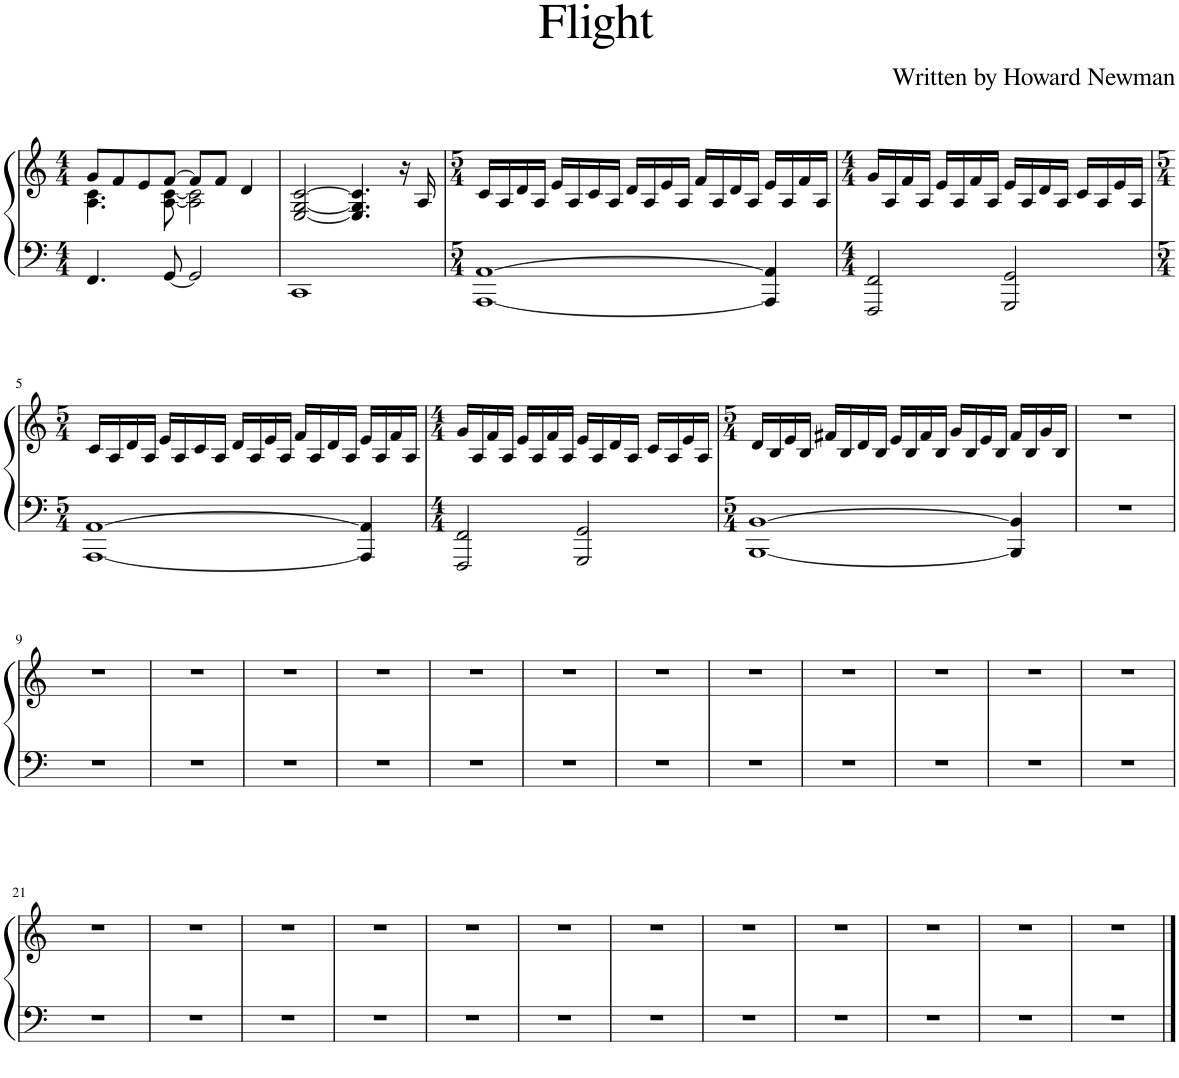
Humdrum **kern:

**kern	**kern
*part1	*part1
*staff2	*staff1
*I"Piano	*
*I'Pno	*
*clefF4	*clefG2
*k[]	*k[]
*M4/4	*M4/4
=1	=1
*	*^
4.FF/	8g/L	4.A\ 4.c\
.	8f/	.
.	8e/	.
[8GG/	[8f/J	[8A\ [8c\
2GG/]	8f/L]	2A\] 2c\]
.	8f/J	.
.	4d/	.
*	*v	*v
=2	=2
1CC	[2E/ [2G/ [2c/
.	4.E/] 4.G/] 4.c/]
.	16r
.	16A/
=3	=3
*M5/4	*M5/4
[1AAA [1AA	16c/LL
.	16A/
.	16d/
.	16A/JJ
.	16e/LL
.	16A/
.	16c/
.	16A/JJ
.	16d/LL
.	16A/
.	16e/
.	16A/JJ
.	16f/LL
.	16A/
.	16d/
.	16A/JJ
4AAA/] 4AA/]	16e/LL
.	16A/
.	16f/
.	16A/JJ
=4	=4
*M4/4	*M4/4
2FFF/ 2FF/	16g/LL
.	16A/
.	16f/
.	16A/JJ
.	16e/LL
.	16A/
.	16f/
.	16A/JJ
2GGG/ 2GG/	16e/LL
.	16A/
.	16d/
.	16A/JJ
.	16c/LL
.	16A/
.	16e/
.	16A/JJ
!!LO:LB:g=z
=5	=5
*M5/4	*M5/4
[1AAA [1AA	16c/LL
.	16A/
.	16d/
.	16A/JJ
.	16e/LL
.	16A/
.	16c/
.	16A/JJ
.	16d/LL
.	16A/
.	16e/
.	16A/JJ
.	16f/LL
.	16A/
.	16d/
.	16A/JJ
4AAA/] 4AA/]	16e/LL
.	16A/
.	16f/
.	16A/JJ
=6	=6
*M4/4	*M4/4
2FFF/ 2FF/	16g/LL
.	16A/
.	16f/
.	16A/JJ
.	16e/LL
.	16A/
.	16f/
.	16A/JJ
2GGG/ 2GG/	16e/LL
.	16A/
.	16d/
.	16A/JJ
.	16c/LL
.	16A/
.	16e/
.	16A/JJ
=7	=7
*k[]	*k[]
*M5/4	*M5/4
[1BBB [1BB	16d/LL
.	16B/
.	16e/
.	16B/JJ
.	16f#X/LL
.	16B/
.	16d/
.	16B/JJ
.	16e/LL
.	16B/
.	16f#/
.	16B/JJ
.	16g/LL
.	16B/
.	16e/
.	16B/JJ
4BBB/] 4BB/]	16f#/LL
.	16B/
.	16g/
.	16B/JJ
=8	=8
4%5r	4%5r
!!LO:LB:g=z
=9	=9
4%5r	4%5r
=10	=10
4%5r	4%5r
=11	=11
4%5r	4%5r
=12	=12
4%5r	4%5r
=13	=13
4%5r	4%5r
=14	=14
4%5r	4%5r
=15	=15
4%5r	4%5r
=16	=16
4%5r	4%5r
=17	=17
4%5r	4%5r
=18	=18
4%5r	4%5r
=19	=19
4%5r	4%5r
=20	=20
4%5r	4%5r
!!LO:LB:g=z
=21	=21
4%5r	4%5r
=22	=22
4%5r	4%5r
=23	=23
4%5r	4%5r
=24	=24
4%5r	4%5r
=25	=25
4%5r	4%5r
=26	=26
4%5r	4%5r
=27	=27
4%5r	4%5r
=28	=28
4%5r	4%5r
=29	=29
4%5r	4%5r
=30	=30
4%5r	4%5r
=31	=31
4%5r	4%5r
=32	=32
4%5r	4%5r
==	==
*-	*-
